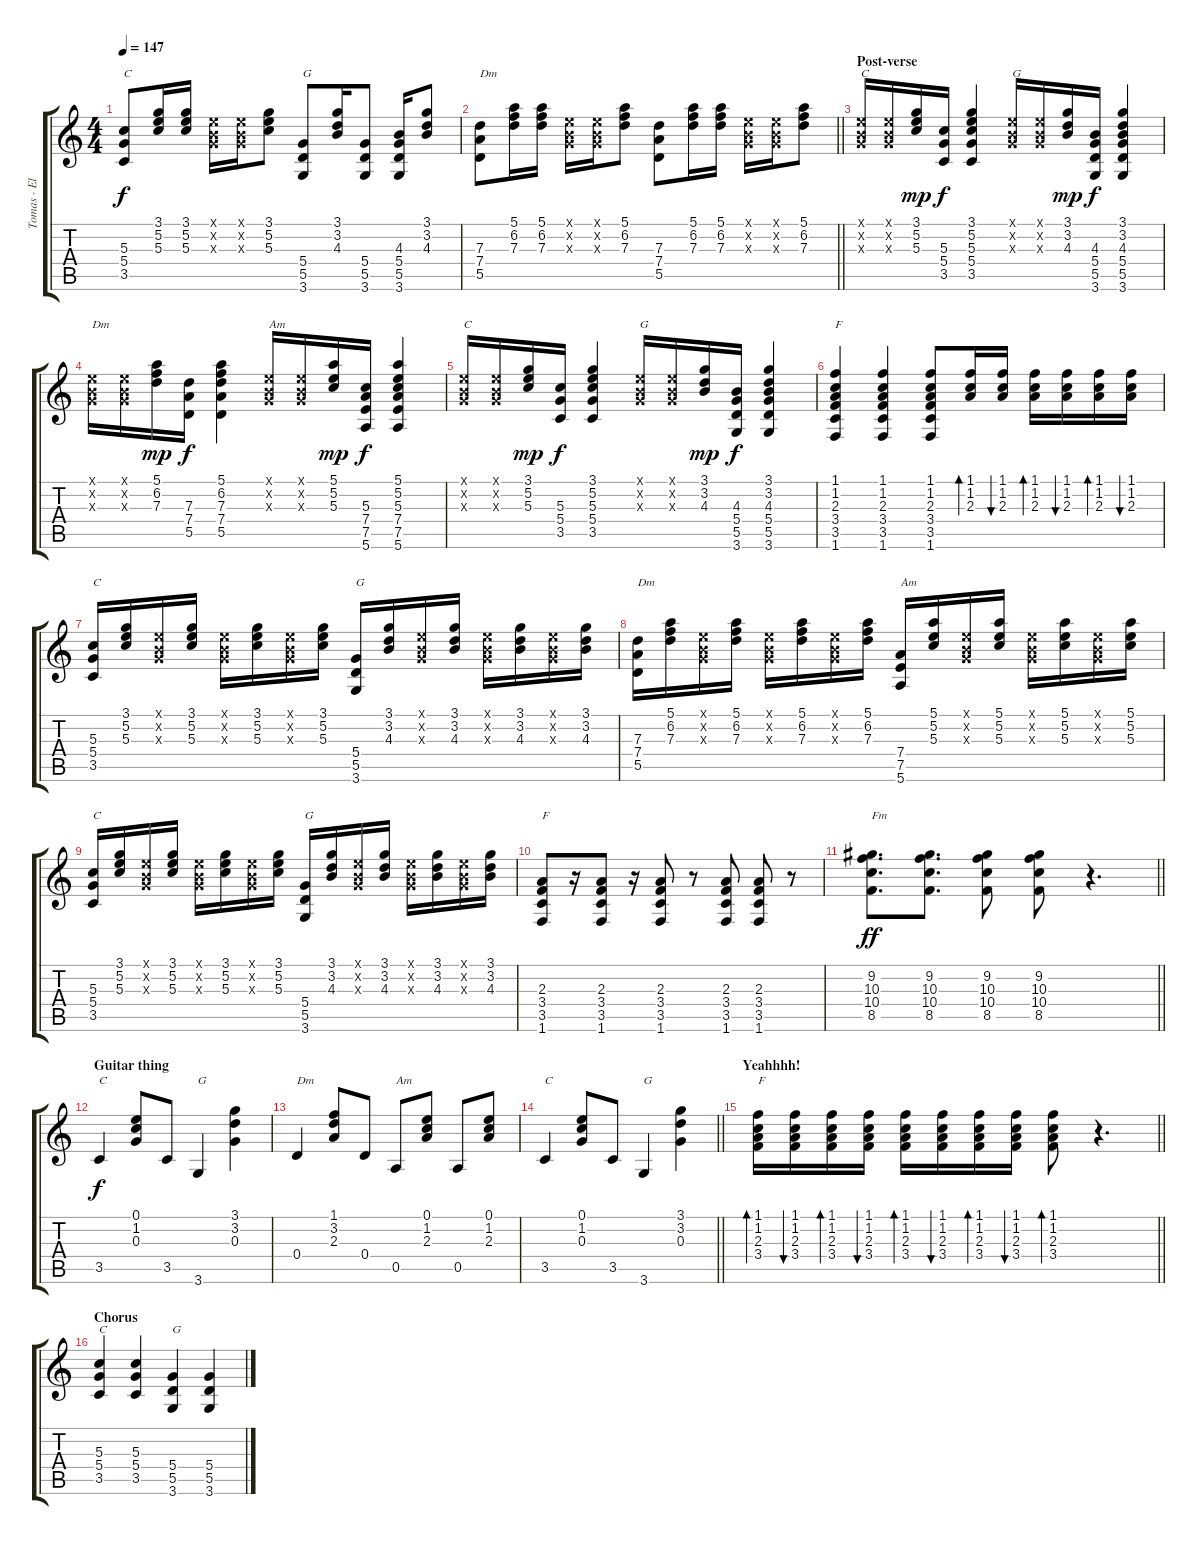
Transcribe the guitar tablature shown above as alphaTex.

\track ("Tomas - Elec. Guitar" "Tomas - El") {instrument electricguitarclean}
\staff {score tabs}
\tuning (E4 B3 G3 D3 A2 E2) {hide}
\ts (4 4)
\tempo 147
\clef g2
\ks c
(5.3 5.4 3.5).8{txt "C" dy f} (3.1 5.2 5.3).16 (3.1 5.2 5.3).16 (0.1{x} 0.2{x} 0.3{x}).16 (0.1{x} 0.2{x} 0.3{x}).16 (3.1 5.2 5.3).8 (5.4 5.5 3.6).8{txt "G"} (3.1 3.2 4.3).16 (5.4 5.5 3.6).8 (4.3 5.4 5.5 3.6).16 (3.1 3.2 4.3).8 |
\barLineRight lightlight
(7.3 7.4 5.5).8{txt "Dm"} (5.1 6.2 7.3).16 (5.1 6.2 7.3).16 (0.1{x} 0.2{x} 0.3{x}).16 (0.1{x} 0.2{x} 0.3{x}).16 (5.1 6.2 7.3).8 (7.3 7.4 5.5).8 (5.1 6.2 7.3).16 (5.1 6.2 7.3).16 (0.1{x} 0.2{x} 0.3{x}).16 (0.1{x} 0.2{x} 0.3{x}).16 (5.1 6.2 7.3).8 |
\section ("" "Post-verse")
(0.1{x} 0.2{x} 0.3{x}).16{txt "C"} (0.1{x} 0.2{x} 0.3{x}).16 (3.1 5.2 5.3).16{dy mp} (5.3 5.4 3.5).16{dy f} (3.1 5.2 5.3 5.4 3.5).4 (0.1{x} 0.2{x} 0.3{x}).16{txt "G"} (0.1{x} 0.2{x} 0.3{x}).16 (3.1 3.2 4.3).16{dy mp} (4.3 5.4 5.5 3.6).16{dy f} (3.1 3.2 4.3 5.4 5.5 3.6).4 |
(0.1{x} 0.2{x} 0.3{x}).16{txt "Dm"} (0.1{x} 0.2{x} 0.3{x}).16 (5.1 6.2 7.3).16{dy mp} (7.3 7.4 5.5).16{dy f} (5.1 6.2 7.3 7.4 5.5).4 (0.1{x} 0.2{x} 0.3{x}).16{txt "Am"} (0.1{x} 0.2{x} 0.3{x}).16 (5.1 5.2 5.3).16{dy mp} (5.3 7.4 7.5 5.6).16{dy f} (5.1 5.2 5.3 7.4 7.5 5.6).4 |
(0.1{x} 0.2{x} 0.3{x}).16{txt "C"} (0.1{x} 0.2{x} 0.3{x}).16 (3.1 5.2 5.3).16{dy mp} (5.3 5.4 3.5).16{dy f} (3.1 5.2 5.3 5.4 3.5).4 (0.1{x} 0.2{x} 0.3{x}).16{txt "G"} (0.1{x} 0.2{x} 0.3{x}).16 (3.1 3.2 4.3).16{dy mp} (4.3 5.4 5.5 3.6).16{dy f} (3.1 3.2 4.3 5.4 5.5 3.6).4 |
(1.1 1.2 2.3 3.4 3.5 1.6).4{txt "F"} (1.1 1.2 2.3 3.4 3.5 1.6).4 (1.1 1.2 2.3 3.4 3.5 1.6).8 (1.1 1.2 2.3).16{bd 60} (1.1 1.2 2.3).16{bu 60} (1.1 1.2 2.3).16{bd 60} (1.1 1.2 2.3).16{bu 60} (1.1 1.2 2.3).16{bd 60} (1.1 1.2 2.3).16{bu 60} |
(5.3 5.4 3.5).16{txt "C"} (3.1 5.2 5.3).16 (0.1{x} 0.2{x} 0.3{x}).16 (3.1 5.2 5.3).16 (0.1{x} 0.2{x} 0.3{x}).16 (3.1 5.2 5.3).16 (0.1{x} 0.2{x} 0.3{x}).16 (3.1 5.2 5.3).16 (5.4 5.5 3.6).16{txt "G"} (3.1 3.2 4.3).16 (0.1{x} 0.2{x} 0.3{x}).16 (3.1 3.2 4.3).16 (0.1{x} 0.2{x} 0.3{x}).16 (3.1 3.2 4.3).16 (0.1{x} 0.2{x} 0.3{x}).16 (3.1 3.2 4.3).16 |
(7.3 7.4 5.5).16{txt "Dm"} (5.1 6.2 7.3).16 (0.1{x} 0.2{x} 0.3{x}).16 (5.1 6.2 7.3).16 (0.1{x} 0.2{x} 0.3{x}).16 (5.1 6.2 7.3).16 (0.1{x} 0.2{x} 0.3{x}).16 (5.1 6.2 7.3).16 (7.4 7.5 5.6).16{txt "Am"} (5.1 5.2 5.3).16 (0.1{x} 0.2{x} 0.3{x}).16 (5.1 5.2 5.3).16 (0.1{x} 0.2{x} 0.3{x}).16 (5.1 5.2 5.3).16 (0.1{x} 0.2{x} 0.3{x}).16 (5.1 5.2 5.3).16 |
(5.3 5.4 3.5).16{txt "C"} (3.1 5.2 5.3).16 (0.1{x} 0.2{x} 0.3{x}).16 (3.1 5.2 5.3).16 (0.1{x} 0.2{x} 0.3{x}).16 (3.1 5.2 5.3).16 (0.1{x} 0.2{x} 0.3{x}).16 (3.1 5.2 5.3).16 (5.4 5.5 3.6).16{txt "G"} (3.1 3.2 4.3).16 (0.1{x} 0.2{x} 0.3{x}).16 (3.1 3.2 4.3).16 (0.1{x} 0.2{x} 0.3{x}).16 (3.1 3.2 4.3).16 (0.1{x} 0.2{x} 0.3{x}).16 (3.1 3.2 4.3).16 |
(2.3 3.4 3.5 1.6).8{txt "F"} r.16 (2.3 3.4 3.5 1.6).8 r.16 (2.3 3.4 3.5 1.6).8 r.8 (2.3 3.4 3.5 1.6).8 (2.3 3.4 3.5 1.6).8 r.8 |
\barLineRight lightlight
(9.2 10.3 10.4 8.5).8{d txt "Fm" dy ff} (9.2 10.3 10.4 8.5).8{d} (9.2 10.3 10.4 8.5).8 (9.2 10.3 10.4 8.5).8 r.4{d} |
\section ("" "Guitar thing")
3.5.4{txt "C" dy f} (0.1 1.2 0.3).8 3.5.8 3.6.4{txt "G"} (3.1 3.2 0.3).4 |
0.4.4{txt "Dm"} (1.1 3.2 2.3).8 0.4.8 0.5.8{txt "Am"} (0.1 1.2 2.3).8 0.5.8 (0.1 1.2 2.3).8 |
\barLineRight lightlight
3.5.4{txt "C"} (0.1 1.2 0.3).8 3.5.8 3.6.4{txt "G"} (3.1 3.2 0.3).4 |
\section ("" "Yeahhhh!")
\barLineRight lightlight
(1.1 1.2 2.3 3.4).16{bd 60 txt "F"} (1.1 1.2 2.3 3.4).16{bu 60} (1.1 1.2 2.3 3.4).16{bd 60} (1.1 1.2 2.3 3.4).16{bu 60} (1.1 1.2 2.3 3.4).16{bd 60} (1.1 1.2 2.3 3.4).16{bu 60} (1.1 1.2 2.3 3.4).16{bd 60} (1.1 1.2 2.3 3.4).16{bu 60} (1.1 1.2 2.3 3.4).8{bd 60} r.4{d} |
\section ("" "Chorus")
(5.3 5.4 3.5).4{txt "C" volume 12 instrument distortionguitar} (5.3 5.4 3.5).4 (5.4 5.5 3.6).4{txt "G"} (5.4 5.5 3.6).4
